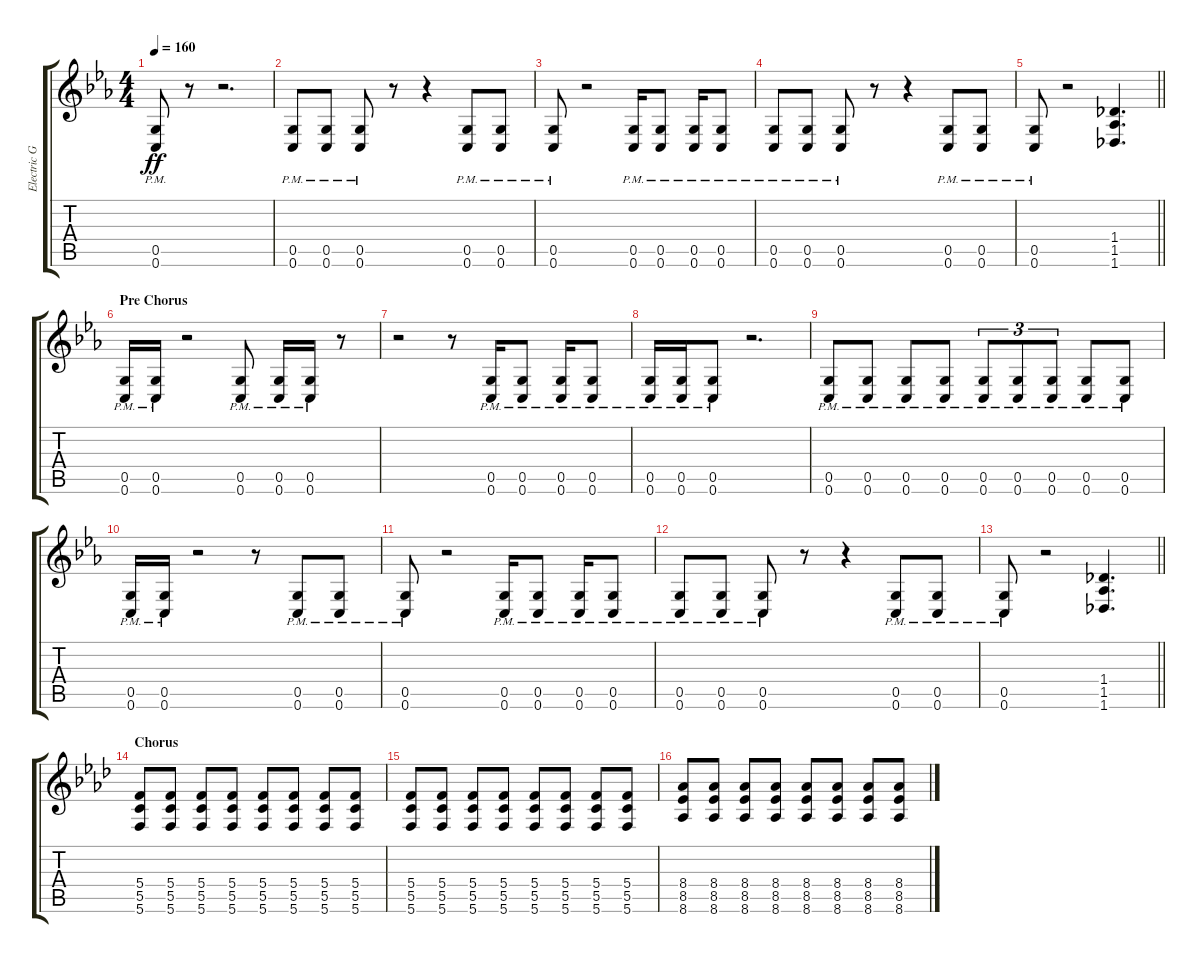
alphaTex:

\track ("Electric Guitar 2" "Electric G") {instrument overdrivenguitar}
\staff {score tabs}
\tuning (D4 A3 F3 C3 G2 C2) {hide}
\ts (4 4)
\tempo 160
\clef g2
\ks cminor
(0.5{pm} 0.6{pm}).8{dy ff} r.8 r.2{d} |
(0.5{pm} 0.6{pm}).8 (0.5{pm} 0.6{pm}).8 (0.5{pm} 0.6{pm}).8 r.8 r.4 (0.5{pm} 0.6{pm}).8 (0.5{pm} 0.6{pm}).8 |
(0.5{pm} 0.6{pm}).8 r.2 (0.5{pm} 0.6{pm}).16 (0.5{pm} 0.6{pm}).8 (0.5{pm} 0.6{pm}).16 (0.5{pm} 0.6{pm}).8 |
(0.5{pm} 0.6{pm}).8 (0.5{pm} 0.6{pm}).8 (0.5{pm} 0.6{pm}).8 r.8 r.4 (0.5{pm} 0.6{pm}).8 (0.5{pm} 0.6{pm}).8 |
\barLineRight lightlight
(0.5{pm} 0.6{pm}).8 r.2 (1.4 1.5 1.6).4{d} |
\section ("" "Pre Chorus")
(0.5{pm} 0.6{pm}).16 (0.5{pm} 0.6{pm}).16 r.2 (0.5{pm} 0.6{pm}).8 (0.5{pm} 0.6{pm}).16 (0.5{pm} 0.6{pm}).16 r.8 |
r.2 r.8 (0.5{pm} 0.6{pm}).16 (0.5{pm} 0.6{pm}).8 (0.5{pm} 0.6{pm}).16 (0.5{pm} 0.6{pm}).8 |
(0.5{pm} 0.6{pm}).16 (0.5{pm} 0.6{pm}).16 (0.5{pm} 0.6{pm}).8 r.2{d} |
(0.5{pm} 0.6{pm}).8 (0.5{pm} 0.6{pm}).8 (0.5{pm} 0.6{pm}).8 (0.5{pm} 0.6{pm}).8 (0.5{pm} 0.6{pm}).8{tu (3 2)} (0.5{pm} 0.6{pm}).8{tu (3 2)} (0.5{pm} 0.6{pm}).8{tu (3 2)} (0.5{pm} 0.6{pm}).8 (0.5{pm} 0.6{pm}).8 |
(0.5{pm} 0.6{pm}).16 (0.5{pm} 0.6{pm}).16 r.2 r.8 (0.5{pm} 0.6{pm}).8 (0.5{pm} 0.6{pm}).8 |
(0.5{pm} 0.6{pm}).8 r.2 (0.5{pm} 0.6{pm}).16 (0.5{pm} 0.6{pm}).8 (0.5{pm} 0.6{pm}).16 (0.5{pm} 0.6{pm}).8 |
(0.5{pm} 0.6{pm}).8 (0.5{pm} 0.6{pm}).8 (0.5{pm} 0.6{pm}).8 r.8 r.4 (0.5{pm} 0.6{pm}).8 (0.5{pm} 0.6{pm}).8 |
\barLineRight lightlight
(0.5{pm} 0.6{pm}).8 r.2 (1.4 1.5 1.6).4{d} |
\section ("" "Chorus")
\ks fminor
(5.4 5.5 5.6).8 (5.4 5.5 5.6).8 (5.4 5.5 5.6).8 (5.4 5.5 5.6).8 (5.4 5.5 5.6).8 (5.4 5.5 5.6).8 (5.4 5.5 5.6).8 (5.4 5.5 5.6).8 |
(5.4 5.5 5.6).8 (5.4 5.5 5.6).8 (5.4 5.5 5.6).8 (5.4 5.5 5.6).8 (5.4 5.5 5.6).8 (5.4 5.5 5.6).8 (5.4 5.5 5.6).8 (5.4 5.5 5.6).8 |
(8.4 8.5 8.6).8 (8.4 8.5 8.6).8 (8.4 8.5 8.6).8 (8.4 8.5 8.6).8 (8.4 8.5 8.6).8 (8.4 8.5 8.6).8 (8.4 8.5 8.6).8 (8.4 8.5 8.6).8
